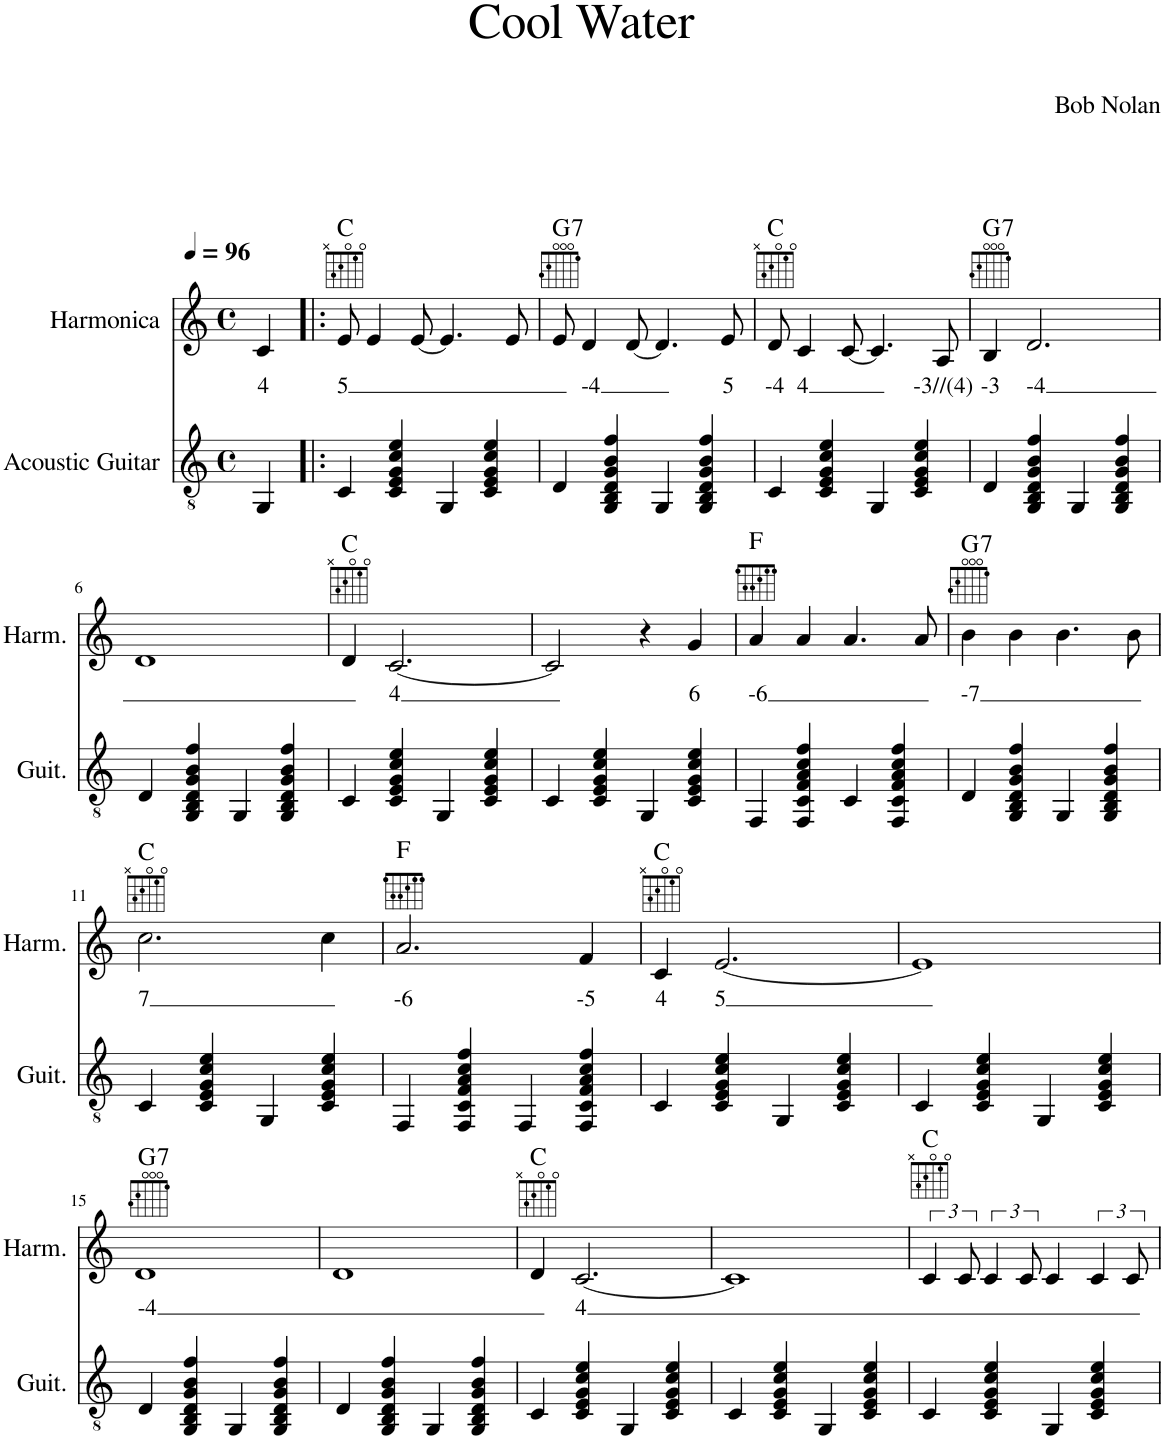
**kern	**kern	**text	**harte
*part2	*part1	*part1	*part1
*staff2	*staff1	*staff1	*
*I"Acoustic Guitar	*I"Harmonica	*	*
*I'Guit.	*I'Harm.	*	*
*clefGv2	*clefG2	*	*
*k[]	*k[]	*	*
*M4/4	*M4/4	*	*
*met(c)	*met(c)	*	*
*MM96	*MM96	*	*
=1	=1	=1	=1
!	!	!LO:LY:b	!
4GG/	4c/	4	.
=2!|:	=2!|:	=2!|:	=2!|:
!	!	!LO:LY:b	!
4C/	8e/	5	C:maj
.	4e/	.	.
4C/ 4E/ 4G/ 4c/ 4e/	.	.	.
.	[8e/	.	.
4GG/	4.e/]	.	.
4C/ 4E/ 4G/ 4c/ 4e/	.	.	.
.	8e/	.	.
=3	=3	=3	=3
!	!	!	!LO:H:kt=7
4D/	8e/	.	G:7
!	!	!LO:LY:b	!
.	4d/	-4	.
4GG/ 4BB/ 4D/ 4G/ 4B/ 4f/	.	.	.
.	[8d/	.	.
4GG/	4.d/]	.	.
4GG/ 4BB/ 4D/ 4G/ 4B/ 4f/	.	.	.
!	!	!LO:LY:b	!
.	8e/	5	.
=4	=4	=4	=4
!	!	!LO:LY:b	!
4C/	8d/	-4	C:maj
!	!	!LO:LY:b	!
.	4c/	4	.
4C/ 4E/ 4G/ 4c/ 4e/	.	.	.
.	[8c/	.	.
4GG/	4.c/]	.	.
4C/ 4E/ 4G/ 4c/ 4e/	.	.	.
!	!	!LO:LY:b	!
.	8A/	-3//(4)	.
=5	=5	=5	=5
!	!	!LO:LY:b	!LO:H:kt=7
4D/	4B/	-3	G:7
!	!	!LO:LY:b	!
4GG/ 4BB/ 4D/ 4G/ 4B/ 4f/	2.d/	-4	.
4GG/	.	.	.
4GG/ 4BB/ 4D/ 4G/ 4B/ 4f/	.	.	.
!!LO:LB:g=z
=6	=6	=6	=6
4D/	1d	.	.
4GG/ 4BB/ 4D/ 4G/ 4B/ 4f/	.	.	.
4GG/	.	.	.
4GG/ 4BB/ 4D/ 4G/ 4B/ 4f/	.	.	.
=7	=7	=7	=7
4C/	4d/	.	C:maj
!	!	!LO:LY:b	!
4C/ 4E/ 4G/ 4c/ 4e/	[2.c/	4	.
4GG/	.	.	.
4C/ 4E/ 4G/ 4c/ 4e/	.	.	.
=8	=8	=8	=8
4C/	2c/]	.	.
4C/ 4E/ 4G/ 4c/ 4e/	.	.	.
4GG/	4r	.	.
!	!	!LO:LY:b	!
4C/ 4E/ 4G/ 4c/ 4e/	4g/	6	.
=9	=9	=9	=9
!	!	!LO:LY:b	!
4FF/	4a/	-6	F:maj
4FF/ 4C/ 4F/ 4A/ 4c/ 4f/	4a/	.	.
4C/	4.a/	.	.
4FF/ 4C/ 4F/ 4A/ 4c/ 4f/	.	.	.
.	8a/	.	.
=10	=10	=10	=10
!	!	!LO:LY:b	!LO:H:kt=7
4D/	4b\	-7	G:7
4GG/ 4BB/ 4D/ 4G/ 4B/ 4f/	4b\	.	.
4GG/	4.b\	.	.
4GG/ 4BB/ 4D/ 4G/ 4B/ 4f/	.	.	.
.	8b\	.	.
!!LO:LB:g=z
=11	=11	=11	=11
!	!	!LO:LY:b	!
4C/	2.cc\	7	C:maj
4C/ 4E/ 4G/ 4c/ 4e/	.	.	.
4GG/	.	.	.
4C/ 4E/ 4G/ 4c/ 4e/	4cc\	.	.
=12	=12	=12	=12
!	!	!LO:LY:b	!
4FF/	2.a/	-6	F:maj
4FF/ 4C/ 4F/ 4A/ 4c/ 4f/	.	.	.
4FF/	.	.	.
!	!	!LO:LY:b	!
4FF/ 4C/ 4F/ 4A/ 4c/ 4f/	4f/	-5	.
=13	=13	=13	=13
!	!	!LO:LY:b	!
4C/	4c/	4	C:maj
!	!	!LO:LY:b	!
4C/ 4E/ 4G/ 4c/ 4e/	[2.e/	5	.
4GG/	.	.	.
4C/ 4E/ 4G/ 4c/ 4e/	.	.	.
=14	=14	=14	=14
4C/	1e]	.	.
4C/ 4E/ 4G/ 4c/ 4e/	.	.	.
4GG/	.	.	.
4C/ 4E/ 4G/ 4c/ 4e/	.	.	.
!!LO:LB:g=z
=15	=15	=15	=15
!	!	!LO:LY:b	!LO:H:kt=7
4D/	1d	-4	G:7
4GG/ 4BB/ 4D/ 4G/ 4B/ 4f/	.	.	.
4GG/	.	.	.
4GG/ 4BB/ 4D/ 4G/ 4B/ 4f/	.	.	.
=16	=16	=16	=16
4D/	1d	.	.
4GG/ 4BB/ 4D/ 4G/ 4B/ 4f/	.	.	.
4GG/	.	.	.
4GG/ 4BB/ 4D/ 4G/ 4B/ 4f/	.	.	.
=17	=17	=17	=17
4C/	4d/	.	C:maj
!	!	!LO:LY:b	!
4C/ 4E/ 4G/ 4c/ 4e/	[2.c/	4	.
4GG/	.	.	.
4C/ 4E/ 4G/ 4c/ 4e/	.	.	.
=18	=18	=18	=18
4C/	1c]	.	.
4C/ 4E/ 4G/ 4c/ 4e/	.	.	.
4GG/	.	.	.
4C/ 4E/ 4G/ 4c/ 4e/	.	.	.
=19	=19	=19	=19
4C/	6c/	.	C:maj
.	12c/	.	.
4C/ 4E/ 4G/ 4c/ 4e/	6c/	.	.
.	12c/	.	.
4GG/	4c/	.	.
4C/ 4E/ 4G/ 4c/ 4e/	6c/	.	.
.	12c/	.	.
=	=	=	=
*-	*-	*-	*-
